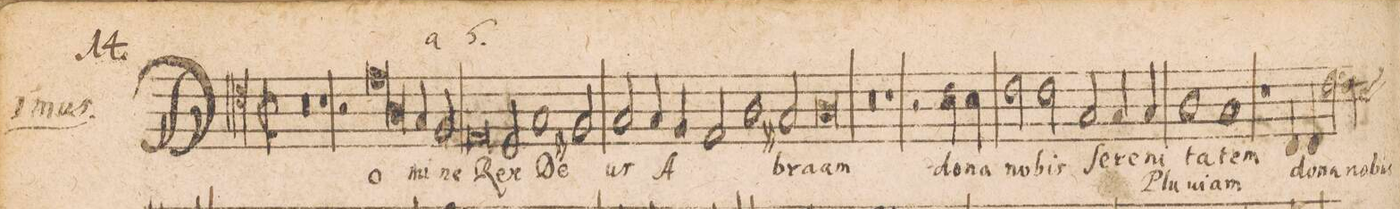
**kern	**text	**text
*I"[Tenore] 1mus.	*	*
*clefC4	*	*
*k[]	*	*
*met(C|)	*	*
*M2/1	*	*
0r	.	.
=2-	=2-	=2-
1r	.	.
2r	.	.
*lig	*	*
1e\	Do-	.
=3-	=3-	=3-
*col	*	*
2.A/	.	.
*Xlig	*	*
4G/	-mi-	.
*Xcol	*	*
2F/	-ne	.
=4-	=4-	=4-
0E/	Rex	.
=5-	=5-	=5-
2D/	.	.
1G/	De-	.
2F#X/	.	.
=6-	=6-	=6-
2G/	-us	.
4G/	A-	.
4F/	.	.
2E/	.	.
1A\	.	.
=7-	=7-	=7-
2G#X/	-bra-	.
0A\	-am	.
=8-	=8-	=8-
0r	.	.
=9-	=9-	=9-
1r	.	.
=10-	=10-	=10-
2r	.	.
4B\	do-	.
4B\	-na	.
*2\right	*	*
2c\	no-	.
2c\	-bis	.
=11-	=11-	=11-
2G/	Se-	.
4G/	-re-	.
4G/	-ni-	Plu-
1A\	-ta-	-vi-
=12-	=12-	=12-
1G/	-tem	-am
1r	.	.
=13-	=13-	=13-
4C/	do-	.
4C/	-na	.
2.c\	no-	.
*custos:B	*	*
4c\	-bis	.
*-	*-	*-
